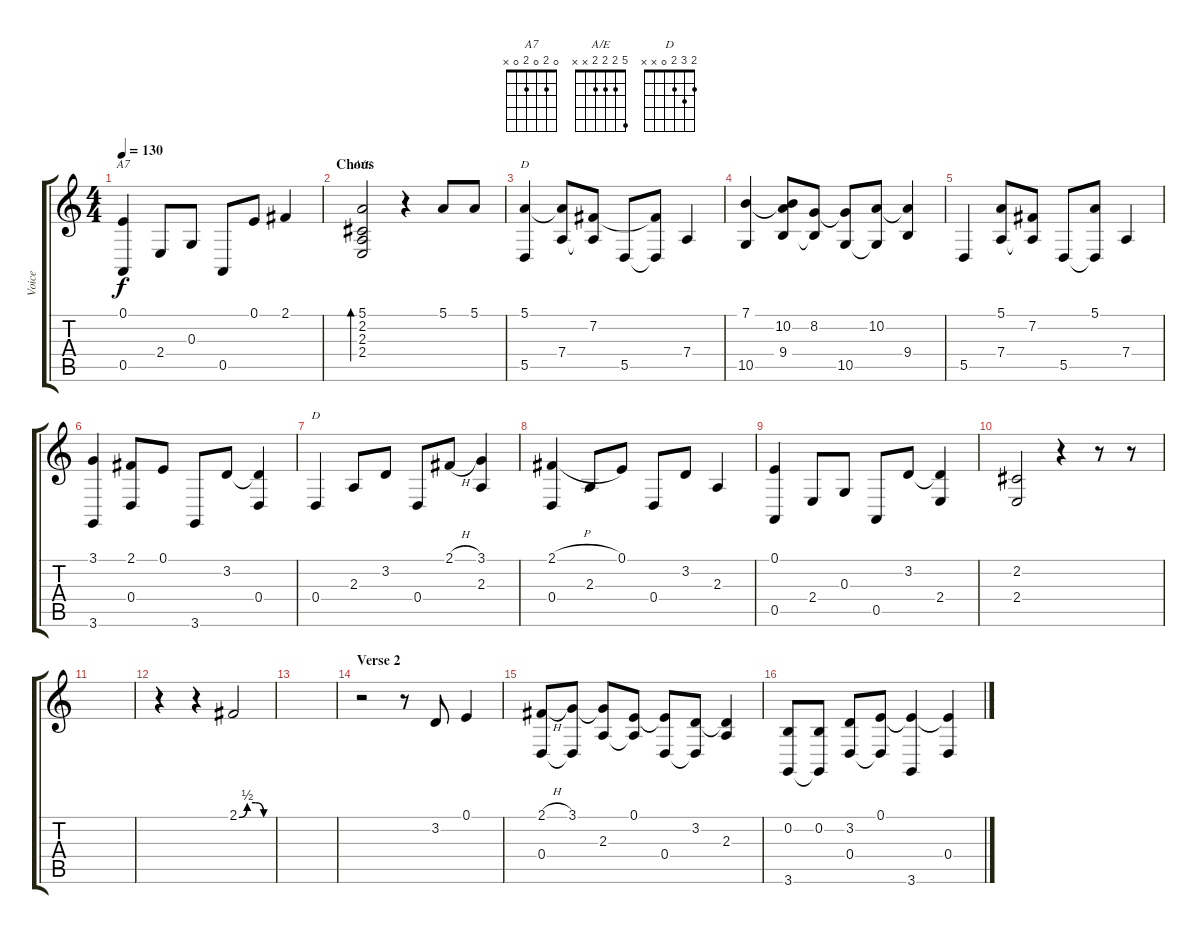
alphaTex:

\track ("Voice" "Voice") {instrument voiceoohs}
\staff {score tabs}
\tuning (E4 B3 G3 D3 A2 E2) {hide}
\chord ("A7" 0 2 0 2 0 x)
\chord ("A/E" 5 2 2 2 x x)
\chord ("D" 5 7 7 7 5 x) {firstfret 5 barre 5}
\chord ("D" 2 3 2 0 x x)
\ts (4 4)
\tempo 130
\clef g2
\ks c
(0.1 0.5).4{ch "A7" dy f} 2.4.8 0.3.8 0.5.8 0.1.8 2.1.4 |
\section ("" "Chous")
(5.1 2.2 2.3 2.4).2{bd 480 ch "A/E"} r.4 5.1.8 5.1.8 |
(5.1 5.5).4{ch "D"} (5.1{t} 7.4).8 (7.2 7.4{t}).8 5.5.8 (7.2{t} 5.5{t}).8 7.4.4 |
(7.1 10.5).4 (7.1{t} 10.2 9.4).8 (8.2 9.4{t}).8 (8.2{t} 10.5).8 (10.2 10.5{t}).8 (10.2{t} 9.4).4 |
5.5.4 (5.1 7.4).8 (7.2 7.4{t}).8 5.5.8 (5.1 5.5{t}).8 7.4.4 |
(3.1 3.6).4 (2.1 0.4).8 0.1.8 3.6.8 3.2.8 (3.2{t} 0.4).4 |
0.4.4{ch "D"} 2.3.8 3.2.8 0.4.8 2.1{h}.8 (3.1 2.3).4 |
(2.1{h} 0.4).4 2.3.8 0.1.8 0.4.8 3.2.8 2.3.4 |
(0.1 0.5).4 2.4.8 0.3.8 0.5.8 3.2.8 (3.2{t} 2.4).4 |
(2.2 2.4).2 r.4 r.8 r.8 |
|
r.4 r.4 2.1{be (custom 0 0 15 2 30 2 45 0 60 0)}.2 |
|
\section ("" "Verse 2")
r.2 r.8 3.2.8 0.1.4 |
(2.1{h} 0.4).8 (3.1 0.4{t}).8 (3.1{t} 2.3).8 (0.1 2.3{t}).8 (0.1{t} 0.4).8 (3.2 0.4{t}).8 (3.2{t} 2.3).4 |
(0.2 3.6).8 (0.2 3.6{t}).8 (3.2 0.4).8 (0.1 0.4{t}).8 (0.1{t} 3.6).4 (0.1{t} 0.4).4
